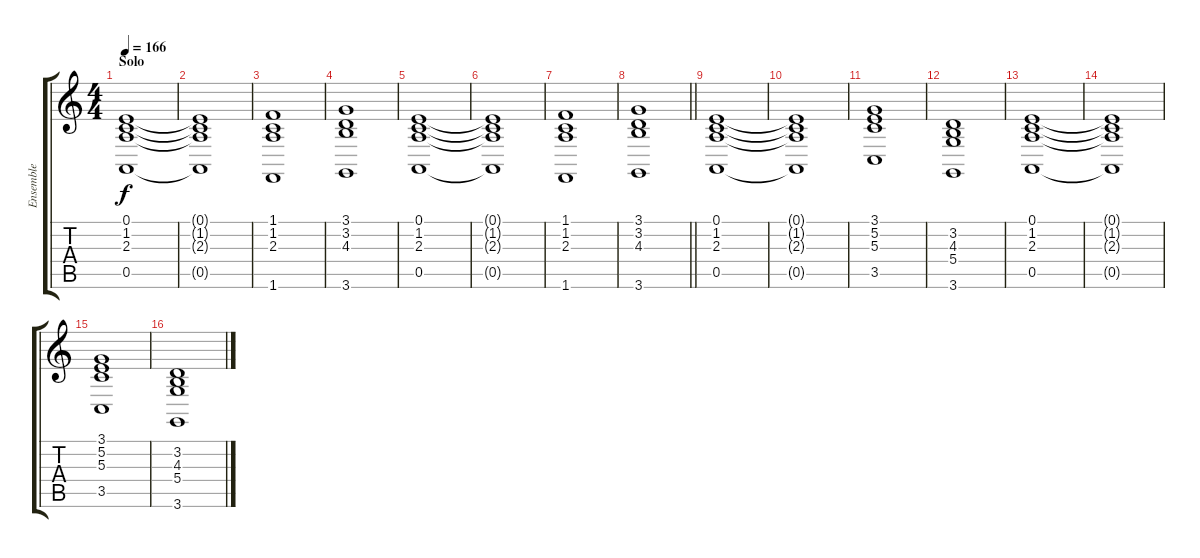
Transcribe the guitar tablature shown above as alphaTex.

\track ("Ensemble" "Ensemble") {instrument stringensemble1}
\staff {score tabs}
\tuning (E4 B3 G3 D3 A2 E2) {hide}
\ts (4 4)
\section ("" "Solo")
\tempo 166
\clef g2
\ks c
(0.1 1.2 2.3 0.5).1{dy f} |
(0.1{t} 1.2{t} 2.3{t} 0.5{t}).1 |
(1.1 1.2 2.3 1.6).1 |
(3.1 3.2 4.3 3.6).1 |
(0.1 1.2 2.3 0.5).1 |
(0.1{t} 1.2{t} 2.3{t} 0.5{t}).1 |
(1.1 1.2 2.3 1.6).1 |
\barLineRight lightlight
(3.1 3.2 4.3 3.6).1 |
\section ("" "")
(0.1 1.2 2.3 0.5).1 |
(0.1{t} 1.2{t} 2.3{t} 0.5{t}).1 |
(3.1 5.2 5.3 3.5).1 |
(3.2 4.3 5.4 3.6).1 |
(0.1 1.2 2.3 0.5).1 |
(0.1{t} 1.2{t} 2.3{t} 0.5{t}).1 |
(3.1 5.2 5.3 3.5).1 |
(3.2 4.3 5.4 3.6).1
